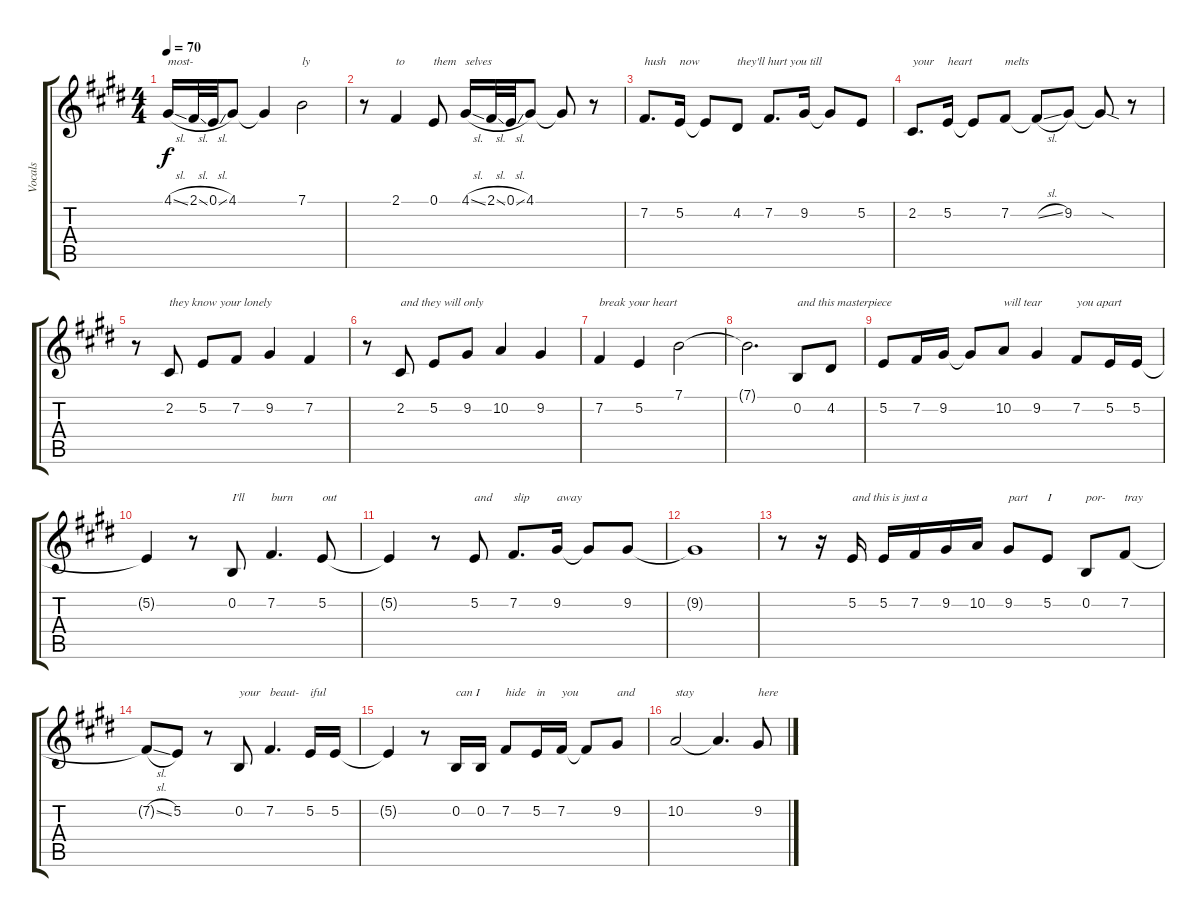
\track ("Vocals" "Vocals") {instrument choiraahs}
\staff {score tabs}
\tuning (E4 B3 G3 D3 A2 E2) {hide}
\ts (4 4)
\tempo 70
\clef g2
\ks e
4.1{sl}.16{txt "most-" dy f} 2.1{sl}.32 0.1{sl}.32 4.1.8 4.1{t}.4 7.1.2{txt "ly"} |
r.8 2.1.4{txt "to"} 0.1.8{txt "them"} 4.1{sl}.16{txt "selves"} 2.1{sl}.32 0.1{sl}.32 4.1.8 4.1{t}.8 r.8 |
7.2.8{d txt "hush"} 5.2.16{txt "now"} 5.2{t}.8 4.2.8{txt "they'll hurt you till"} 7.2.8{d} 9.2.16 9.2{t}.8 5.2.8 |
2.2.8{d txt "your"} 5.2.16{txt "heart"} 5.2{t}.8 7.2.8{txt "melts"} 7.2{sl t}.8 9.2.8 9.2{sod t}.8 r.8 |
r.8 2.2.8{txt "they know your lonely"} 5.2.8 7.2.8 9.2.4 7.2.4 |
r.8 2.2.8{txt "and they will only"} 5.2.8 9.2.8 10.2.4 9.2.4 |
7.2.4{txt "break your heart"} 5.2.4 7.1.2 |
7.1{t}.2{d} 0.2.8{txt "and this masterpiece"} 4.2.8 |
5.2.8 7.2.16 9.2.16 9.2{t}.8 10.2.8{txt "will tear"} 9.2.4 7.2.8{txt "you apart"} 5.2.16 5.2.16 |
5.2{t}.4 r.8 0.2.8{txt "I'll"} 7.2.4{d txt "burn"} 5.2.8{txt "out"} |
5.2{t}.4 r.8 5.2.8{txt "and"} 7.2.8{d txt "slip"} 9.2.16{txt "away"} 9.2{t}.8 9.2.8 |
9.2{t}.1 |
r.8 r.16 5.2.16{txt "and this is just a "} 5.2.16 7.2.16 9.2.16 10.2.16 9.2.8{txt "part"} 5.2.8{txt "I"} 0.2.8{txt "por-"} 7.2.8{txt "tray"} |
7.2{sl t}.8 5.2.8 r.8 0.2.8{txt "your"} 7.2.4{d txt "beaut-"} 5.2.16{txt "iful"} 5.2.16 |
5.2{t}.4 r.8 0.2.16{txt "can I"} 0.2.16 7.2.8{txt "hide"} 5.2.16{txt "in"} 7.2.16{txt "you"} 7.2{t}.8 9.2.8{txt "and"} |
10.2.2{txt "stay"} 10.2{t}.4{d} 9.2.8{txt "here"}
